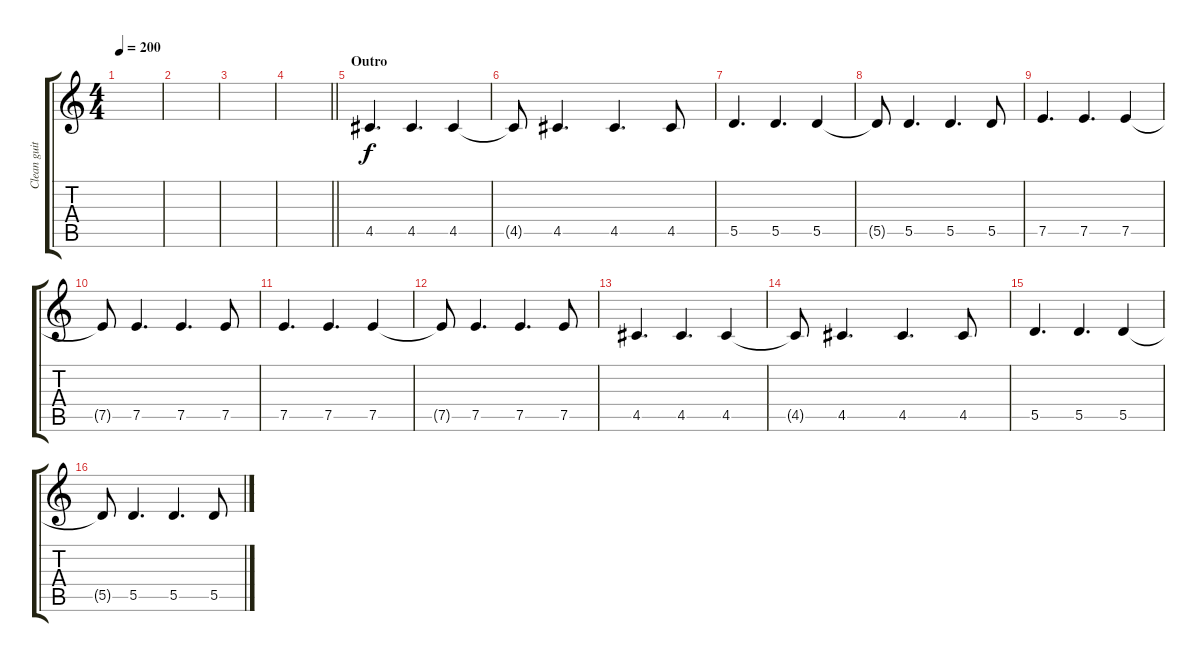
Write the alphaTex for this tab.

\track ("Clean guitar w effects" "Clean guit") {instrument electricguitarclean}
\staff {score tabs}
\tuning (E4 B3 G3 D3 A2 E2) {hide}
\ts (4 4)
\tempo 200
\clef g2
\ks c
|
|
|
\barLineRight lightlight
|
\section ("" "Outro")
4.5.4{d dy f volume 13 instrument electricguitarclean} 4.5.4{d} 4.5.4 |
4.5{t}.8 4.5.4{d} 4.5.4{d} 4.5.8 |
5.5.4{d} 5.5.4{d} 5.5.4 |
5.5{t}.8 5.5.4{d} 5.5.4{d} 5.5.8 |
7.5.4{d} 7.5.4{d} 7.5.4 |
7.5{t}.8 7.5.4{d} 7.5.4{d} 7.5.8 |
7.5.4{d} 7.5.4{d} 7.5.4 |
7.5{t}.8 7.5.4{d} 7.5.4{d} 7.5.8 |
4.5.4{d} 4.5.4{d} 4.5.4 |
4.5{t}.8 4.5.4{d} 4.5.4{d} 4.5.8 |
5.5.4{d} 5.5.4{d} 5.5.4 |
5.5{t}.8 5.5.4{d} 5.5.4{d} 5.5.8
